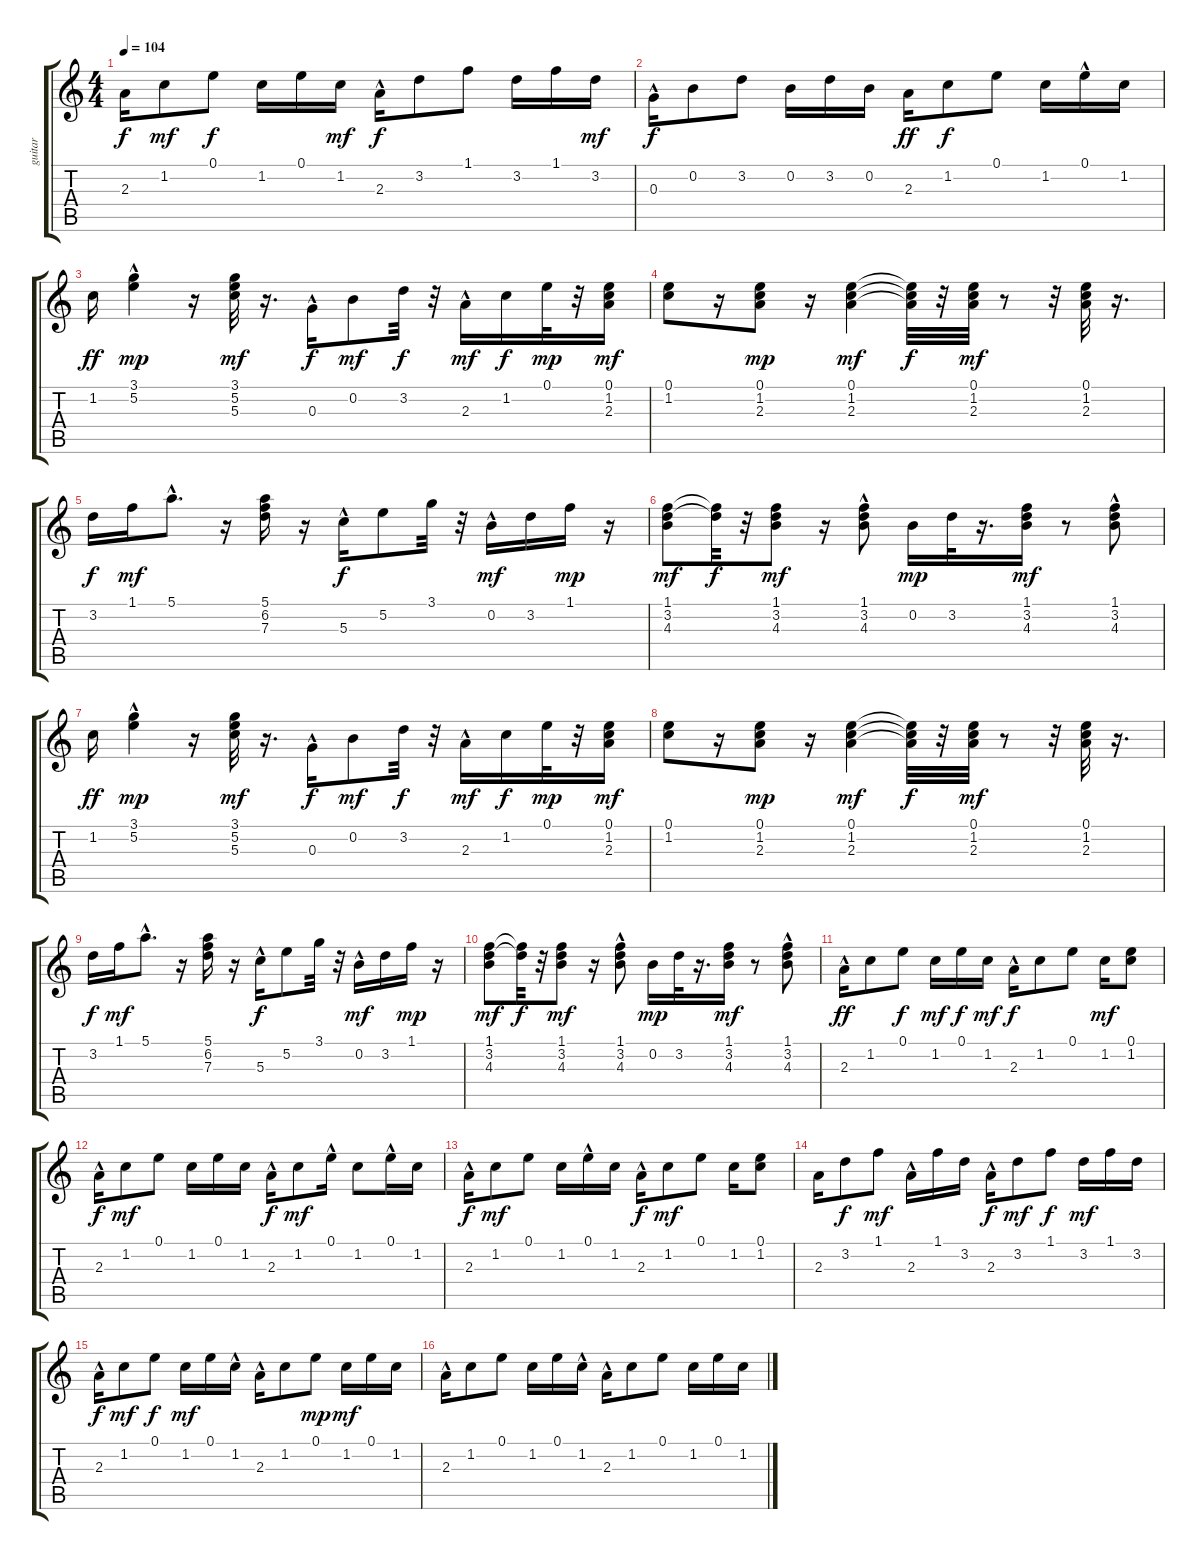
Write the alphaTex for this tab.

\track ("guitar" "guitar") {instrument acousticguitarsteel}
\staff {score tabs}
\tuning (E4 B3 G3 D3 A2 E2) {hide}
\ts (4 4)
\tempo 104
\clef g2
\ks c
2.3.16{dy f} 1.2.8{dy mf} 0.1.8{dy f} 1.2.16 0.1.16 1.2.16{dy mf} 2.3{hac}.16{dy f} 3.2.8 1.1.8 3.2.16 1.1.16 3.2.16{dy mf} |
0.3{hac}.16{dy f} 0.2.8 3.2.8 0.2.16 3.2.16 0.2.16 2.3.16{dy ff} 1.2.8{dy f} 0.1.8 1.2.16 0.1{hac}.16 1.2.16 |
1.2.16{dy ff} (3.1{hac} 5.2).4{dy mp} r.16 (3.1 5.2 5.3).32{dy mf} r.16{d} 0.3{hac}.16{dy f} 0.2.8{dy mf} 3.2.32{dy f} r.32 2.3{hac}.16{dy mf} 1.2.16{dy f} 0.1.32{dy mp} r.32 (0.1 1.2 2.3).16{dy mf} |
(0.1 1.2).8 r.16 (0.1 1.2 2.3).8{dy mp} r.16 (0.1 1.2 2.3).4{dy mf} (0.1{t} 1.2{t} 2.3{t}).32{dy f} r.32 (0.1 1.2 2.3).32{dy mf} r.8 r.32 (0.1 1.2 2.3).32 r.16{d} |
3.2.16{dy f} 1.1.16{dy mf} 5.1{hac}.8{d} r.16 (5.1 6.2 7.3).16 r.16 5.3{hac}.16{dy f} 5.2.8 3.1.32 r.32 0.2{hac}.16{dy mf} 3.2.16 1.1.16{dy mp} r.16 |
(1.1 3.2 4.3).8{dy mf} (1.1{t} 3.2{t}).32{dy f} r.32 (1.1 3.2 4.3).8{dy mf} r.16 (1.1 3.2 4.3{hac}).8 0.2.16{dy mp} 3.2.32 r.16{d} (1.1 3.2 4.3).16{dy mf} r.8 (1.1{hac} 3.2 4.3{hac}).8 |
1.2.16{dy ff} (3.1{hac} 5.2).4{dy mp} r.16 (3.1 5.2 5.3).32{dy mf} r.16{d} 0.3{hac}.16{dy f} 0.2.8{dy mf} 3.2.32{dy f} r.32 2.3{hac}.16{dy mf} 1.2.16{dy f} 0.1.32{dy mp} r.32 (0.1 1.2 2.3).16{dy mf} |
(0.1 1.2).8 r.16 (0.1 1.2 2.3).8{dy mp} r.16 (0.1 1.2 2.3).4{dy mf} (0.1{t} 1.2{t} 2.3{t}).32{dy f} r.32 (0.1 1.2 2.3).32{dy mf} r.8 r.32 (0.1 1.2 2.3).32 r.16{d} |
3.2.16{dy f} 1.1.16{dy mf} 5.1{hac}.8{d} r.16 (5.1 6.2 7.3).16 r.16 5.3{hac}.16{dy f} 5.2.8 3.1.32 r.32 0.2{hac}.16{dy mf} 3.2.16 1.1.16{dy mp} r.16 |
(1.1 3.2 4.3).8{dy mf} (1.1{t} 3.2{t}).32{dy f} r.32 (1.1 3.2 4.3).8{dy mf} r.16 (1.1 3.2 4.3{hac}).8 0.2.16{dy mp} 3.2.32 r.16{d} (1.1 3.2 4.3).16{dy mf} r.8 (1.1{hac} 3.2 4.3{hac}).8 |
2.3{hac}.16{dy ff} 1.2.8 0.1.8{dy f} 1.2.16{dy mf} 0.1.16{dy f} 1.2.16{dy mf} 2.3{hac}.16{dy f} 1.2.8 0.1.8 1.2.16{dy mf} (0.1 1.2).8 |
2.3{hac}.16{dy f} 1.2.8{dy mf} 0.1.8 1.2.16 0.1.16 1.2.16 2.3{hac}.16{dy f} 1.2.8{dy mf} 0.1{hac}.16 1.2.8 0.1{hac}.16 1.2.16 |
2.3{hac}.16{dy f} 1.2.8{dy mf} 0.1.8 1.2.16 0.1{hac}.16 1.2.16 2.3{hac}.16{dy f} 1.2.8{dy mf} 0.1.8 1.2.16 (0.1 1.2).8 |
2.3.16 3.2.8{dy f} 1.1.8{dy mf} 2.3{hac}.16 1.1.16 3.2.16 2.3{hac}.16{dy f} 3.2.8{dy mf} 1.1.8{dy f} 3.2.16{dy mf} 1.1.16 3.2.16 |
2.3{hac}.16{dy f} 1.2.8{dy mf} 0.1.8{dy f} 1.2.16{dy mf} 0.1.16 1.2{hac}.16 2.3{hac}.16 1.2.8 0.1.8{dy mp} 1.2.16{dy mf} 0.1.16 1.2.16 |
2.3{hac}.16 1.2.8 0.1.8 1.2.16 0.1.16 1.2{hac}.16 2.3{hac}.16 1.2.8 0.1.8 1.2.16 0.1.16 1.2.16
